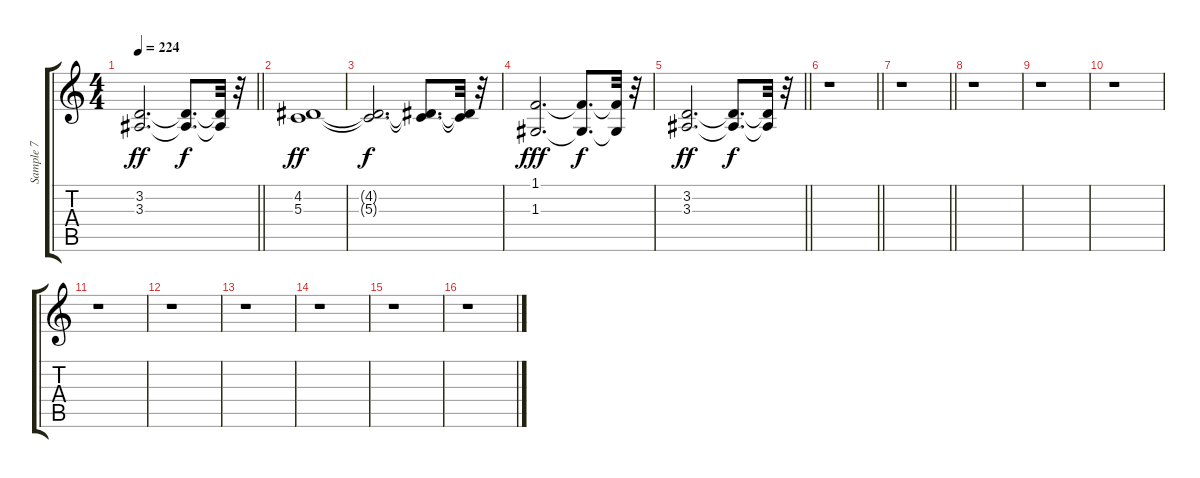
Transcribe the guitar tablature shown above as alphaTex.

\track ("Sample 7" "Sample 7") {instrument synthstrings1}
\staff {score tabs}
\tuning (E4 B3 G3 D3 A2 E2) {hide}
\ts (4 4)
\tempo 224
\clef g2
\barLineRight lightlight
\ks c
(3.2 3.3).2{d dy ff} (3.2{t} 3.3{t}).8{d dy f} (3.2{t} 3.3{t}).32 r.32 |
(4.2 5.3).1{dy ff} |
(4.2{t} 5.3{t}).2{d dy f} (4.2{t} 5.3{t}).8{d} (4.2{t} 5.3{t}).32 r.32 |
(1.1 1.3).2{d dy fff} (1.1{t} 1.3{t}).8{d dy f} (1.1{t} 1.3{t}).32 r.32 |
\barLineRight lightlight
(3.2 3.3).2{d dy ff} (3.2{t} 3.3{t}).8{d dy f} (3.2{t} 3.3{t}).32 r.32 |
\section ("" " ")
\barLineRight lightlight
r.1 |
\barLineRight lightlight
r.1 |
\section ("" " ")
r.1 |
r.1 |
r.1 |
r.1 |
r.1 |
r.1 |
r.1 |
r.1 |
r.1
